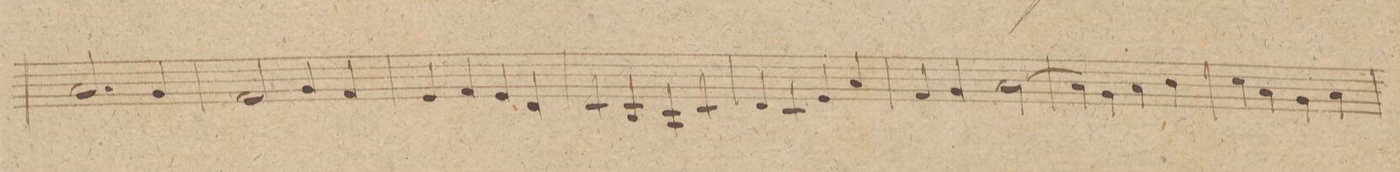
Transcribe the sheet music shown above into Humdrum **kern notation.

**kern	**dynam
*I"Violino IIdo	*
*clefG2	*
*k[f#c#g#]	*
*met(c|)	*
*M2/2	*
2.a/	.
4g#/	.
=200	=200
2f#/	.
4g#/	.
4f#/	.
=201	=201
4e/	.
4f#/	.
4e/	.
4d/	.
=202	=202
4c#/	.
4B/	.
4A/	.
4c#/	.
=203	=203
4d/	.
4c#/	.
4e/	.
4a/	.
=204	=204
4f#/	.
4g#/	.
[>2a\	.
=205	=205
4a\]	.
4g#\	.
4a\	.
4b\	.
=206	=206
4cc#\	.
4a\	.
4g#\	.
4a\	.
=207	=207
*-	*-
